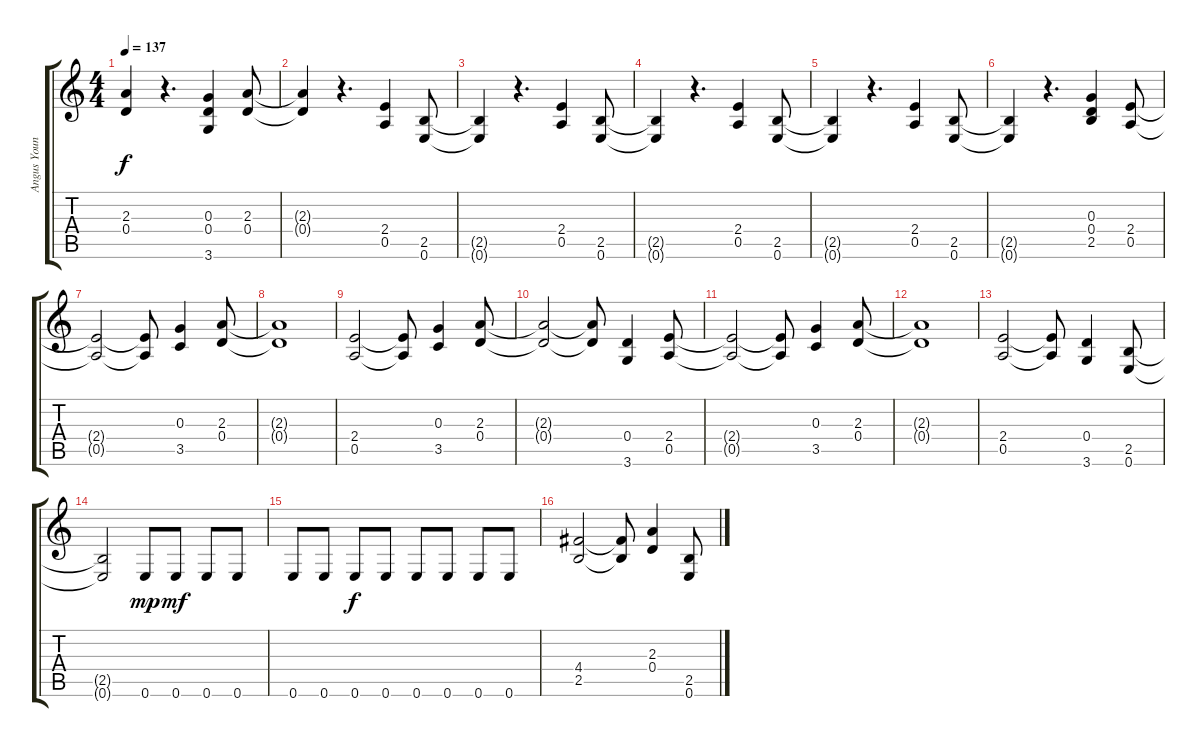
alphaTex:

\track ("Angus Young" "Angus Youn") {instrument overdrivenguitar}
\staff {score tabs}
\tuning (E4 B3 G3 D3 A2 E2) {hide}
\ts (4 4)
\tempo 137
\clef g2
\ks c
(2.3{t} 0.4{t}).4{dy f} r.4{d} (0.3 0.4 3.6).4 (2.3 0.4).8 |
(2.3{t} 0.4{t}).4 r.4{d} (2.4 0.5).4 (2.5 0.6).8 |
(2.5{t} 0.6{t}).4 r.4{d} (2.4 0.5).4 (2.5 0.6).8 |
(2.5{t} 0.6{t}).4 r.4{d} (2.4 0.5).4 (2.5 0.6).8 |
(2.5{t} 0.6{t}).4 r.4{d} (2.4 0.5).4 (2.5 0.6).8 |
(2.5{t} 0.6{t}).4 r.4{d} (0.3 0.4 2.5).4 (2.4 0.5).8 |
(2.4{t} 0.5{t}).2 (2.4{t} 0.5{t}).8 (0.3 3.5).4 (2.3 0.4).8 |
(2.3{t} 0.4{t}).1 |
(2.4 0.5).2 (2.4{t} 0.5{t}).8 (0.3 3.5).4 (2.3 0.4).8 |
(2.3{t} 0.4{t}).2 (2.3{t} 0.4{t}).8 (0.4 3.6).4 (2.4 0.5).8 |
(2.4{t} 0.5{t}).2 (2.4{t} 0.5{t}).8 (0.3 3.5).4 (2.3 0.4).8 |
(2.3{t} 0.4{t}).1 |
(2.4 0.5).2 (2.4{t} 0.5{t}).8 (0.4 3.6).4 (2.5 0.6).8 |
(2.5{t} 0.6{t}).2 0.6.8{dy mp} 0.6.8{dy mf} 0.6.8 0.6.8 |
0.6.8 0.6.8 0.6.8{dy f} 0.6.8 0.6.8 0.6.8 0.6.8 0.6.8 |
(4.4 2.5).2 (4.4{t} 2.5{t}).8 (2.3 0.4).4 (2.5 0.6).8
